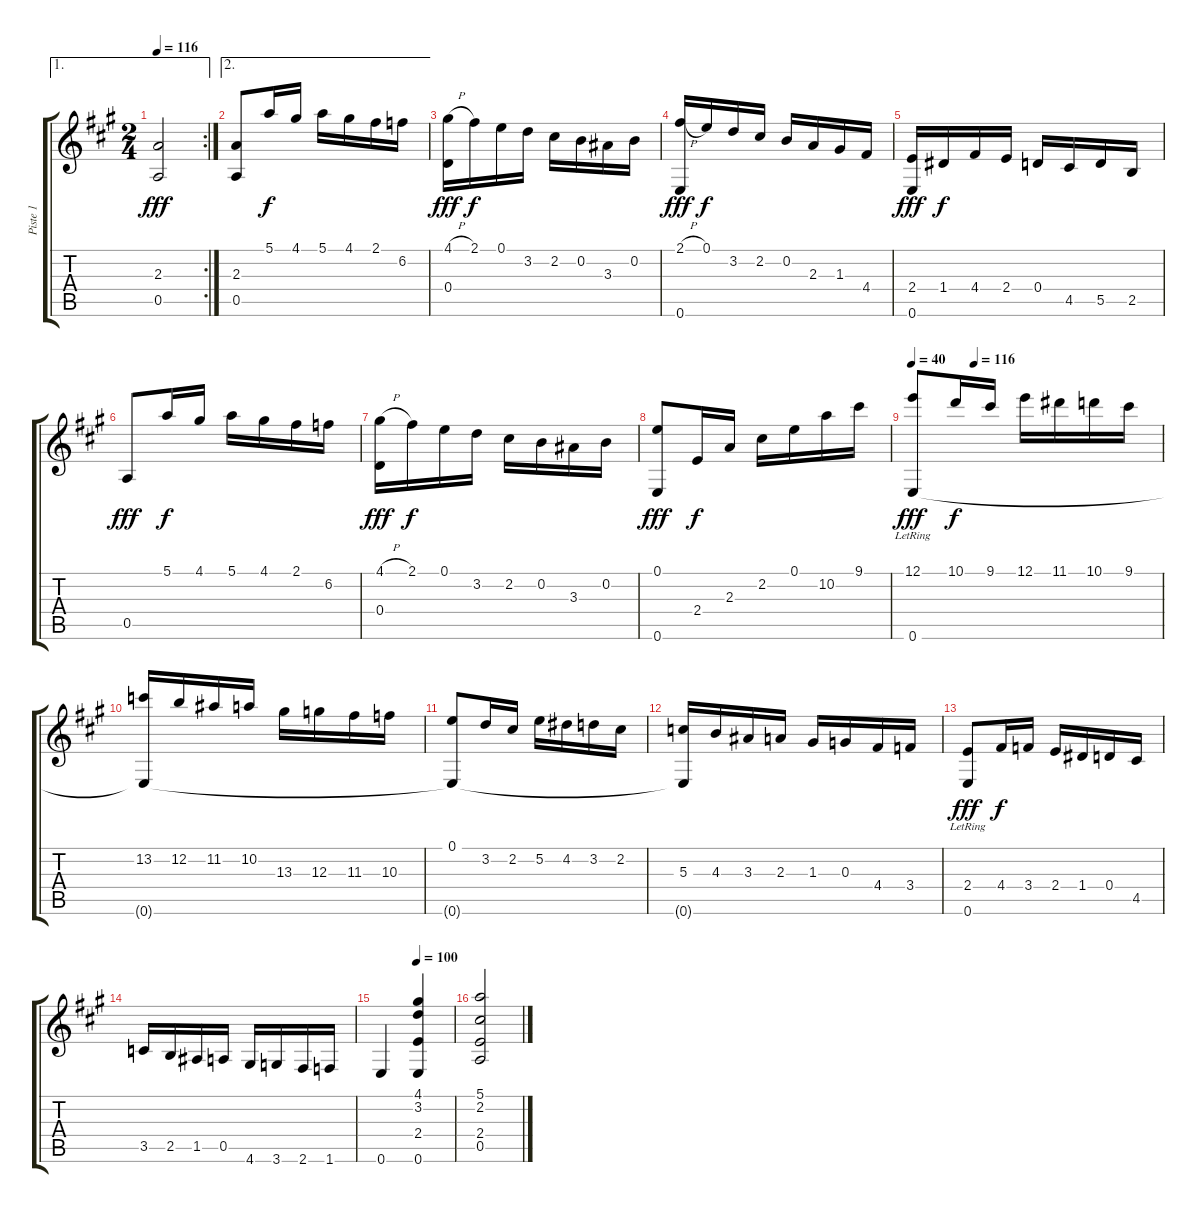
\track ("Piste 1" "Piste 1") {instrument acousticguitarnylon}
\staff {score tabs}
\tuning (E4 B3 G3 D3 A2 E2) {hide}
\ae 1
\rc 2
\ts (2 4)
\tempo 116
\clef g2
\ks a
(2.3 0.5).2{dy fff} |
\ae 2
(2.3 0.5).8 5.1.16{dy f} 4.1.16 5.1.16 4.1.16 2.1.16 6.2.16 |
(4.1{h} 0.4).16{dy fff} 2.1.16{dy f} 0.1.16 3.2.16 2.2.16 0.2.16 3.3.16 0.2.16 |
(2.1{h} 0.6).16{dy fff} 0.1.16{dy f} 3.2.16 2.2.16 0.2.16 2.3.16 1.3.16 4.4.16 |
(2.4 0.6).16{dy fff} 1.4.16{dy f} 4.4.16 2.4.16 0.4.16 4.5.16 5.5.16 2.5.16 |
0.5.8{dy fff} 5.1.16{dy f} 4.1.16 5.1.16 4.1.16 2.1.16 6.2.16 |
(4.1{h} 0.4).16{dy fff} 2.1.16{dy f} 0.1.16 3.2.16 2.2.16 0.2.16 3.3.16 0.2.16 |
(0.1 0.6).8{dy fff} 2.4.16{dy f} 2.3.16 2.2.16 0.1.16 10.2.16 9.1.16 |
\tempo 40
\tempo (116 0.25)
(12.1 0.6{lr}).8{dy fff} 10.1.16{dy f} 9.1.16 12.1.16 11.1.16 10.1.16 9.1.16 |
(13.2 0.6{t}).16 12.2.16 11.2.16 10.2.16 13.3.16 12.3.16 11.3.16 10.3.16 |
(0.1 0.6{t}).8 3.2.16 2.2.16 5.2.16 4.2.16 3.2.16 2.2.16 |
(5.3 0.6{t}).16 4.3.16 3.3.16 2.3.16 1.3.16 0.3.16 4.4.16 3.4.16 |
(2.4 0.6{lr}).8{dy fff} 4.4.16{dy f} 3.4.16 2.4.16 1.4.16 0.4.16 4.5.16 |
3.5.16 2.5.16 1.5.16 0.5.16 4.6.16 3.6.16 2.6.16 1.6.16 |
\tempo (100 0.5)
0.6.4 (4.1 3.2 2.4 0.6).4 |
(5.1 2.2 2.4 0.5).2
